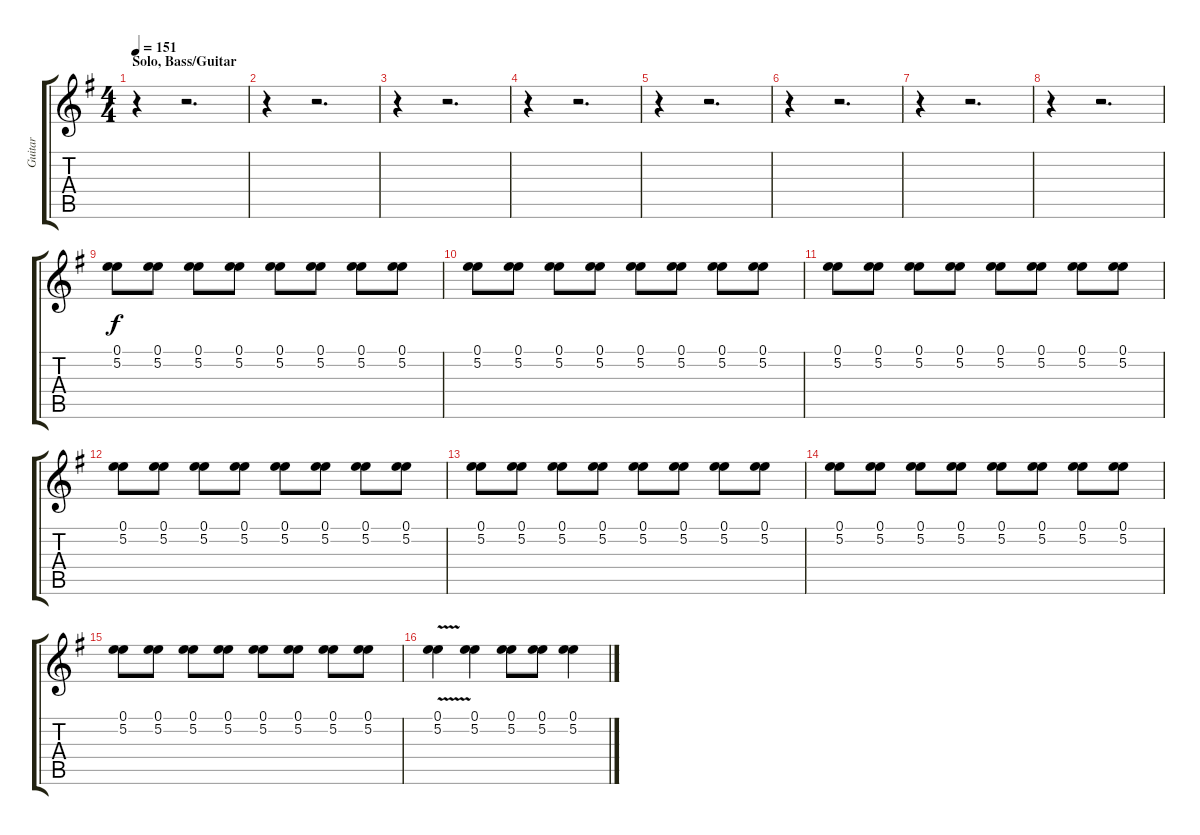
\track ("Guitar" "Guitar") {instrument distortionguitar}
\staff {score tabs}
\tuning (E4 B3 G3 D3 A2 E2) {hide}
\ts (4 4)
\section ("" "Solo, Bass/Guitar")
\tempo 151
\clef g2
\ks eminor
r.4{dy f} r.2{d} |
r.4 r.2{d} |
r.4 r.2{d} |
r.4 r.2{d} |
r.4 r.2{d} |
r.4 r.2{d} |
r.4 r.2{d} |
r.4 r.2{d} |
(0.1 5.2).8{volume 2 balance 4} (0.1 5.2).8 (0.1 5.2).8 (0.1 5.2).8 (0.1 5.2).8 (0.1 5.2).8 (0.1 5.2).8 (0.1 5.2).8 |
(0.1 5.2).8{volume 2} (0.1 5.2).8 (0.1 5.2).8 (0.1 5.2).8 (0.1 5.2).8 (0.1 5.2).8 (0.1 5.2).8 (0.1 5.2).8 |
(0.1 5.2).8{volume 3} (0.1 5.2).8 (0.1 5.2).8 (0.1 5.2).8 (0.1 5.2).8 (0.1 5.2).8 (0.1 5.2).8 (0.1 5.2).8 |
(0.1 5.2).8{volume 3} (0.1 5.2).8 (0.1 5.2).8 (0.1 5.2).8 (0.1 5.2).8 (0.1 5.2).8 (0.1 5.2).8 (0.1 5.2).8 |
(0.1 5.2).8{volume 4} (0.1 5.2).8 (0.1 5.2).8 (0.1 5.2).8 (0.1 5.2).8 (0.1 5.2).8 (0.1 5.2).8 (0.1 5.2).8 |
(0.1 5.2).8{volume 5} (0.1 5.2).8 (0.1 5.2).8 (0.1 5.2).8 (0.1 5.2).8 (0.1 5.2).8 (0.1 5.2).8 (0.1 5.2).8 |
(0.1 5.2).8{volume 6} (0.1 5.2).8 (0.1 5.2).8 (0.1 5.2).8 (0.1 5.2).8 (0.1 5.2).8 (0.1 5.2).8 (0.1 5.2).8 |
(0.1{v} 5.2{v}).4 (0.1 5.2).4 (0.1 5.2).8 (0.1 5.2).8 (0.1 5.2).4
